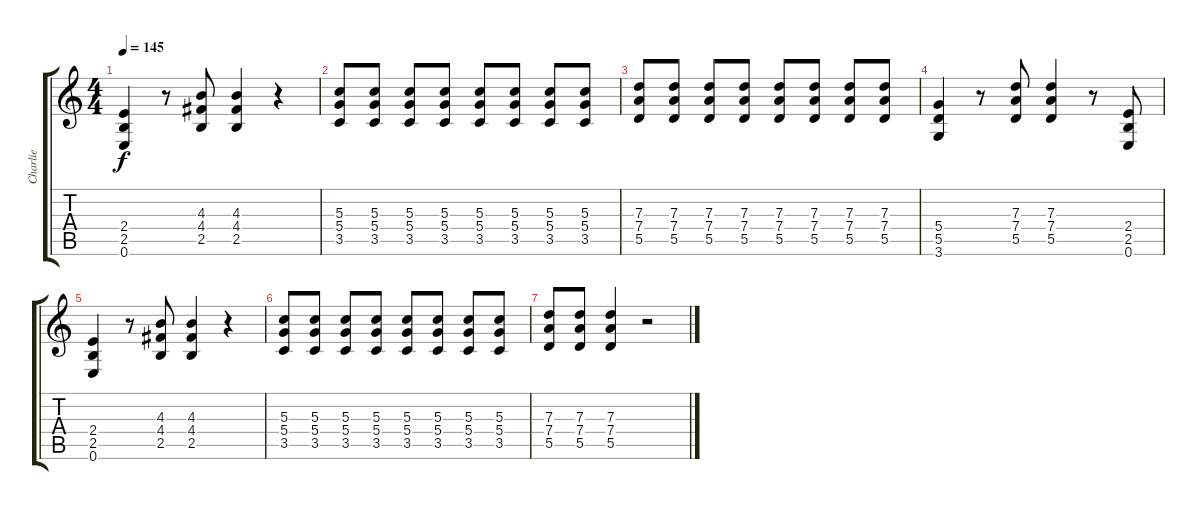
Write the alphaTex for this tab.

\track ("Charlie" "Charlie") {instrument overdrivenguitar}
\staff {score tabs}
\tuning (E4 B3 G3 D3 A2 E2) {hide}
\ts (4 4)
\tempo 145
\clef g2
\ks c
(2.4 2.5 0.6).4{dy f} r.8 (4.3 4.4 2.5).8 (4.3 4.4 2.5).4 r.4 |
(5.3 5.4 3.5).8 (5.3 5.4 3.5).8 (5.3 5.4 3.5).8 (5.3 5.4 3.5).8 (5.3 5.4 3.5).8 (5.3 5.4 3.5).8 (5.3 5.4 3.5).8 (5.3 5.4 3.5).8 |
(7.3 7.4 5.5).8 (7.3 7.4 5.5).8 (7.3 7.4 5.5).8 (7.3 7.4 5.5).8 (7.3 7.4 5.5).8 (7.3 7.4 5.5).8 (7.3 7.4 5.5).8 (7.3 7.4 5.5).8 |
(5.4 5.5 3.6).4 r.8 (7.3 7.4 5.5).8 (7.3 7.4 5.5).4 r.8 (2.4 2.5 0.6).8 |
(2.4 2.5 0.6).4 r.8 (4.3 4.4 2.5).8 (4.3 4.4 2.5).4 r.4 |
(5.3 5.4 3.5).8 (5.3 5.4 3.5).8 (5.3 5.4 3.5).8 (5.3 5.4 3.5).8 (5.3 5.4 3.5).8 (5.3 5.4 3.5).8 (5.3 5.4 3.5).8 (5.3 5.4 3.5).8 |
(7.3 7.4 5.5).8 (7.3 7.4 5.5).8 (7.3 7.4 5.5).4 r.2
